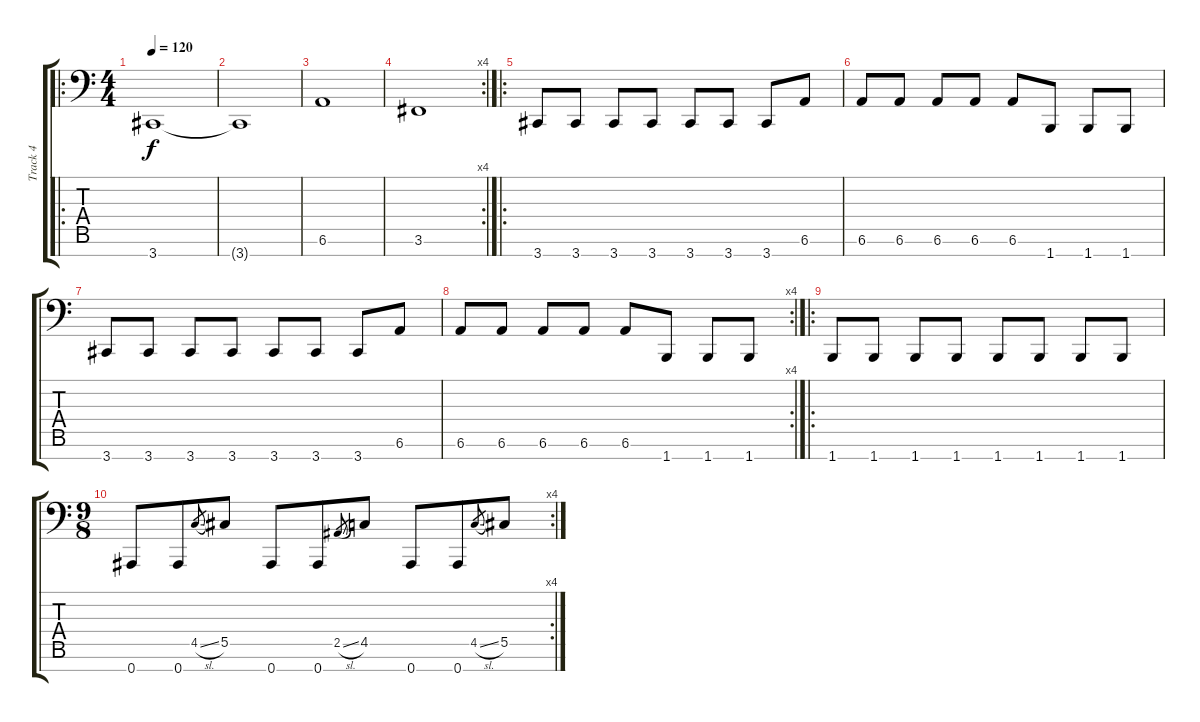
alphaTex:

\track ("Track 4" "Track 4") {instrument electricbassfinger}
\staff {score tabs}
\tuning (Eb3 Bb2 Gb2 Db2 Ab1 Eb1 Bb0) {hide}
\ro
\ts (4 4)
\tempo 120
\clef f4
\ks c
3.7.1{dy f} |
3.7{t}.1 |
6.6.1 |
\rc 4
3.6.1 |
\ro
3.7.8 3.7.8 3.7.8 3.7.8 3.7.8 3.7.8 3.7.8 6.6.8 |
6.6.8 6.6.8 6.6.8 6.6.8 6.6.8 1.7.8 1.7.8 1.7.8 |
3.7.8 3.7.8 3.7.8 3.7.8 3.7.8 3.7.8 3.7.8 6.6.8 |
\rc 4
6.6.8 6.6.8 6.6.8 6.6.8 6.6.8 1.7.8 1.7.8 1.7.8 |
\ro
1.7.8 1.7.8 1.7.8 1.7.8 1.7.8 1.7.8 1.7.8 1.7.8 |
\rc 4
\ts (9 8)
0.7.8 0.7.8 4.5{sl}.8{gr} 5.5.8 0.7.8 0.7.8 2.5{sl}.8{gr} 4.5.8 0.7.8 0.7.8 4.5{sl}.8{gr} 5.5.8
